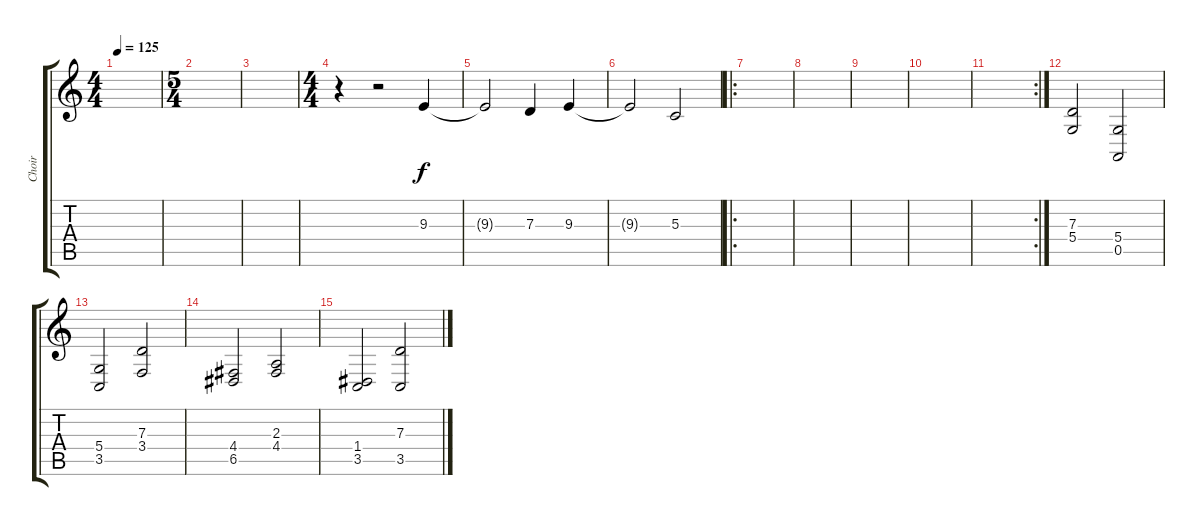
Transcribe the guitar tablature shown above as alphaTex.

\track ("Choir" "Choir") {instrument pad4choir}
\staff {score tabs}
\tuning (E4 B3 G3 D3 A2 E2) {hide}
\ts (4 4)
\tempo 125
\clef g2
\ks c
|
\ts (5 4)
|
|
\ts (4 4)
r.4 r.2 9.3.4 |
9.3{t}.2 7.3.4 9.3.4 |
9.3{t}.2 5.3.2 |
\ro
|
|
|
|
\rc 2
|
(7.3 5.4).2 (5.4 0.5).2 |
(5.4 3.5).2 (7.3 3.4).2 |
(4.4 6.5).2 (2.3 4.4).2 |
(1.4 3.5).2 (7.3 3.5).2
